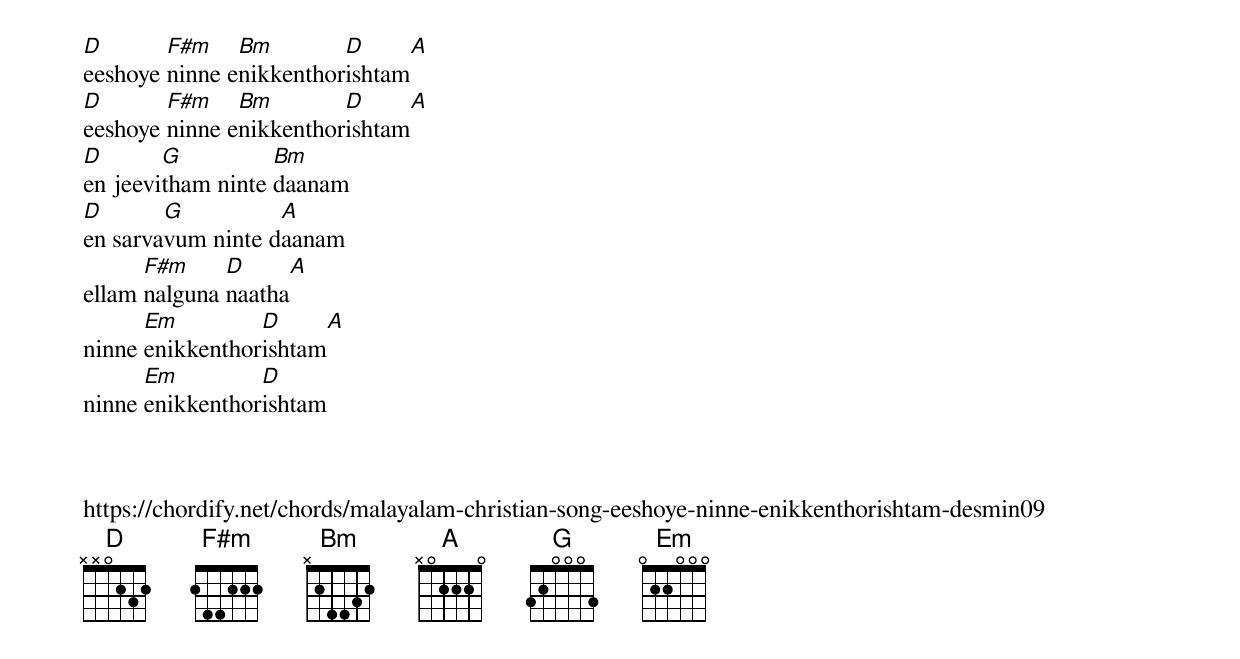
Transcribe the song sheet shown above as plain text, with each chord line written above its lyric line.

D       F#m    Bm        D     A
eeshoye ninne enikkenthorishtam
D       F#m    Bm        D     A
eeshoye ninne enikkenthorishtam
D       G          Bm
en jeevitham ninte daanam
D       G          A
en sarvavum ninte daanam
      F#m     D     A
ellam nalguna naatha
      Em         D     A
ninne enikkenthorishtam
      Em         D
ninne enikkenthorishtam



https://chordify.net/chords/malayalam-christian-song-eeshoye-ninne-enikkenthorishtam-desmin09
